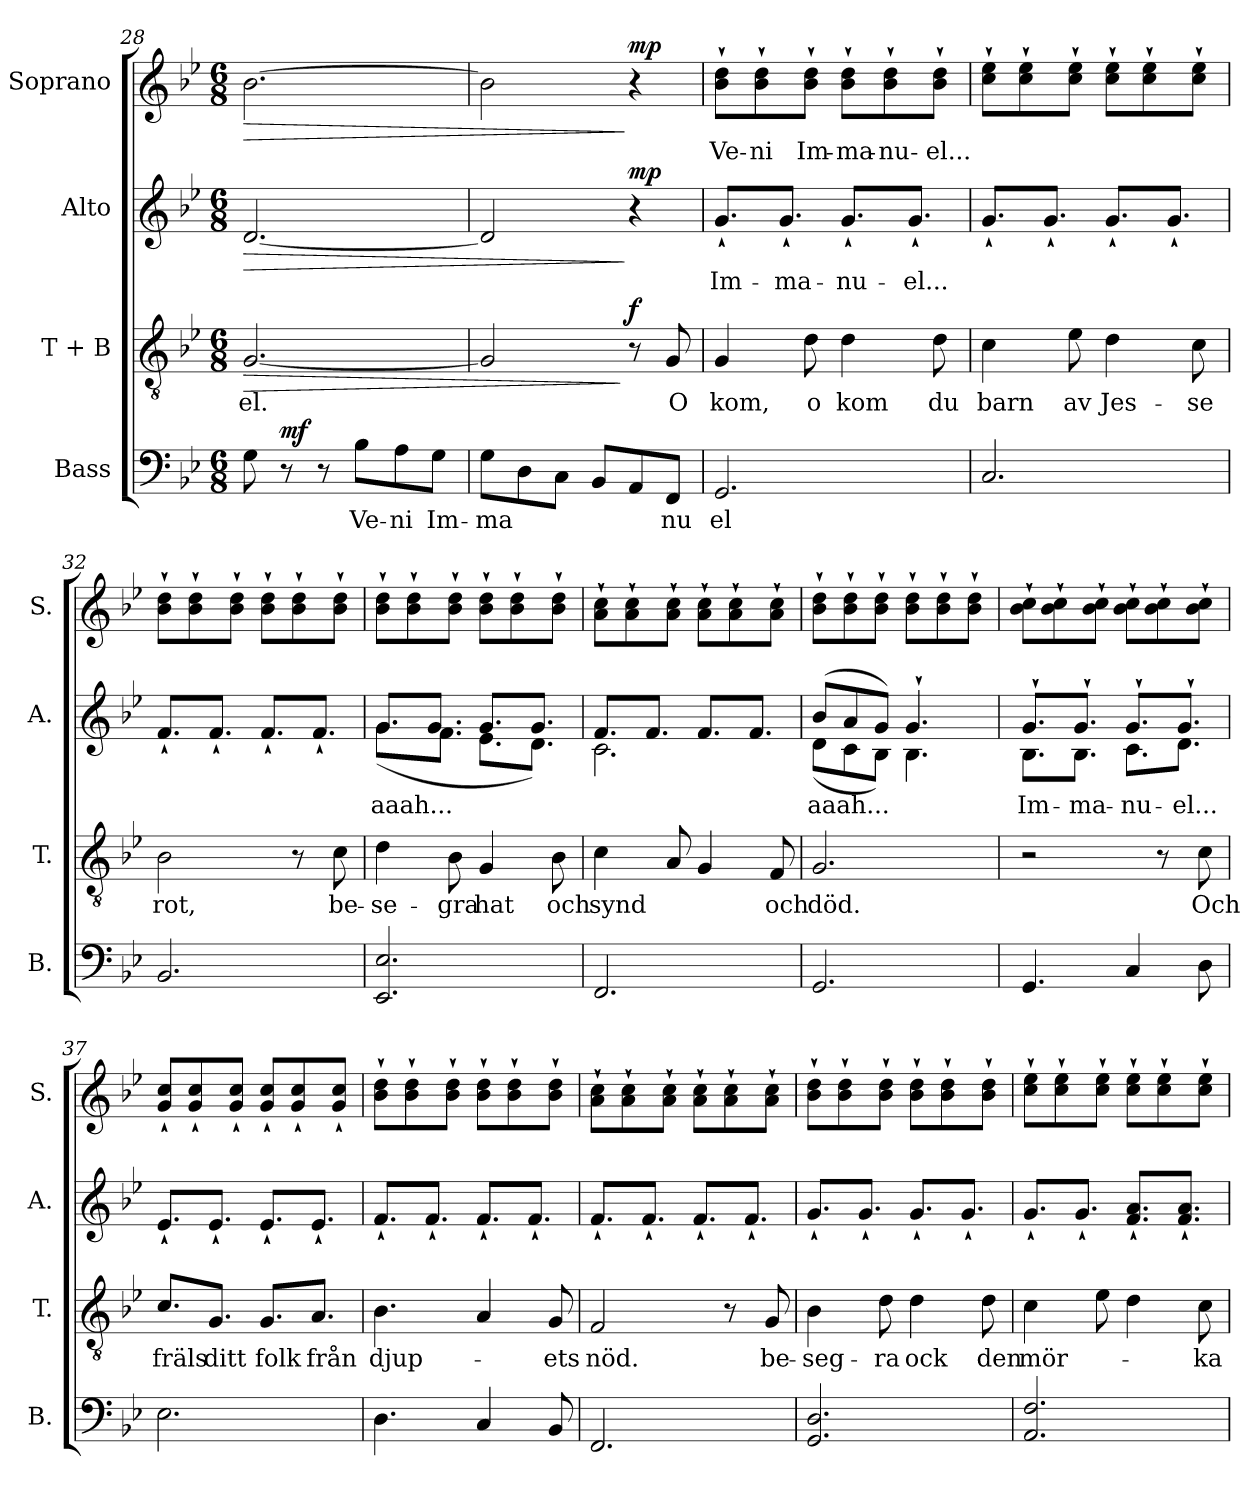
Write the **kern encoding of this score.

**kern	**text	**dynam	**kern	**text	**dynam	**kern	**text	**dynam	**kern	**text	**dynam
*part4	*part4	*part4	*part3	*part3	*part3	*part2	*part2	*part2	*part1	*part1	*part1
*staff4	*staff4	*staff4	*staff3	*staff3	*staff3	*staff2	*staff2	*staff2	*staff1	*staff1	*staff1
*I"Bass	*	*	*I"T + B	*	*	*I"Alto	*	*	*I"Soprano	*	*
*I'B.	*	*	*I'T.	*	*	*I'A.	*	*	*I'S.	*	*
*clefF4	*	*	*clefGv2	*	*	*clefG2	*	*	*clefG2	*	*
*k[b-e-]	*	*	*k[b-e-]	*	*	*k[b-e-]	*	*	*k[b-e-]	*	*
*M6/8	*	*	*M6/8	*	*	*M6/8	*	*	*M6/8	*	*
=28	=28	=28	=28	=28	=28	=28	=28	=28	=28	=28	=28
!	!	!	!	!LO:LY:b	!LO:HP:b	!	!	!LO:HP:b	!	!	!LO:HP:b
8G\	.	.	[2.G/	el.	>	[2.d/	.	>	[2.b-\	.	>
!	!	!LO:DY:b	!	!	!	!	!	!	!	!	!
8r	.	mf	.	.	.	.	.	.	.	.	.
8r	.	.	.	.	.	.	.	.	.	.	.
!	!LO:LY:b	!	!	!	!	!	!	!	!	!	!
8B-\L	Ve-	.	.	.	.	.	.	.	.	.	.
!	!LO:LY:b	!	!	!	!	!	!	!	!	!	!
8A\	-ni	.	.	.	.	.	.	.	.	.	.
!	!LO:LY:b	!	!	!	!	!	!	!	!	!	!
8G\J	Im-	.	.	.	.	.	.	.	.	.	.
=29	=29	=29	=29	=29	=29	=29	=29	=29	=29	=29	=29
!	!LO:LY:b	!	!	!	!	!	!	!	!	!	!
8G\L	-ma	.	2G/]	.	.	2d/]	.	.	2b-\]	.	.
8D\	.	.	.	.	.	.	.	.	.	.	.
8C\J	.	.	.	.	.	.	.	.	.	.	.
8BB-/L	.	.	.	.	.	.	.	.	.	.	.
!	!	!	!	!	!LO:DY:n=1:b	!	!	!LO:DY:n=1:b	!	!	!LO:DY:n=1:b
8AA/	.	.	8r	.	] f	4r	.	] mp	4r	.	] mp
!	!LO:LY:b	!	!	!LO:LY:b	!	!	!	!	!	!	!
8FF/J	nu	.	8G/	O	.	.	.	.	.	.	.
=30	=30	=30	=30	=30	=30	=30	=30	=30	=30	=30	=30
!	!LO:LY:b	!	!	!LO:LY:b	!	!	!LO:LY:b	!	!	!LO:LY:b	!
2.GG/	el	.	4G/	kom,	.	8.g`/L	Im-	.	8b-\` 8dd\`L	Ve-	.
!	!	!	!	!	!	!	!	!	!	!LO:LY:b	!
.	.	.	.	.	.	.	.	.	8b-\` 8dd\`	-ni	.
!	!	!	!	!	!	!	!LO:LY:b	!	!	!	!
.	.	.	.	.	.	8.g`/J	-ma-	.	.	.	.
!	!	!	!	!LO:LY:b	!	!	!	!	!	!LO:LY:b	!
.	.	.	8d\	o	.	.	.	.	8b-\` 8dd\`J	Im-	.
!	!	!	!	!LO:LY:b	!	!	!LO:LY:b	!	!	!LO:LY:b	!
.	.	.	4d\	kom	.	8.g`/L	-nu-	.	8b-\` 8dd\`L	-ma-	.
!	!	!	!	!	!	!	!	!	!	!LO:LY:b	!
.	.	.	.	.	.	.	.	.	8b-\` 8dd\`	-nu-	.
!	!	!	!	!	!	!	!LO:LY:b	!	!	!	!
.	.	.	.	.	.	8.g`/J	-el...	.	.	.	.
!	!	!	!	!LO:LY:b	!	!	!	!	!	!LO:LY:b	!
.	.	.	8d\	du	.	.	.	.	8b-\` 8dd\`J	-el...	.
=31	=31	=31	=31	=31	=31	=31	=31	=31	=31	=31	=31
!	!	!	!	!LO:LY:b	!	!	!	!	!	!	!
2.C/	.	.	4c\	barn	.	8.g`/L	.	.	8cc\` 8ee-\`L	.	.
.	.	.	.	.	.	.	.	.	8cc\` 8ee-\`	.	.
.	.	.	.	.	.	8.g`/J	.	.	.	.	.
!	!	!	!	!LO:LY:b	!	!	!	!	!	!	!
.	.	.	8e-\	av	.	.	.	.	8cc\` 8ee-\`J	.	.
!	!	!	!	!LO:LY:b	!	!	!	!	!	!	!
.	.	.	4d\	Jes-	.	8.g`/L	.	.	8cc\` 8ee-\`L	.	.
.	.	.	.	.	.	.	.	.	8cc\` 8ee-\`	.	.
.	.	.	.	.	.	8.g`/J	.	.	.	.	.
!	!	!	!	!LO:LY:b	!	!	!	!	!	!	!
.	.	.	8c\	-se	.	.	.	.	8cc\` 8ee-\`J	.	.
!!LO:PB:g=z
=32	=32	=32	=32	=32	=32	=32	=32	=32	=32	=32	=32
!	!	!	!	!LO:LY:b	!	!	!	!	!	!	!
2.BB-/	.	.	2B-\	rot,	.	8.f`/L	.	.	8b-\` 8dd\`L	.	.
.	.	.	.	.	.	.	.	.	8b-\` 8dd\`	.	.
.	.	.	.	.	.	8.f`/J	.	.	.	.	.
.	.	.	.	.	.	.	.	.	8b-\` 8dd\`J	.	.
.	.	.	.	.	.	8.f`/L	.	.	8b-\` 8dd\`L	.	.
.	.	.	8r	.	.	.	.	.	8b-\` 8dd\`	.	.
.	.	.	.	.	.	8.f`/J	.	.	.	.	.
!	!	!	!	!LO:LY:b	!	!	!	!	!	!	!
.	.	.	8c\	be-	.	.	.	.	8b-\` 8dd\`J	.	.
=33	=33	=33	=33	=33	=33	=33	=33	=33	=33	=33	=33
!	!	!	!	!LO:LY:b	!	!	!LO:LY:b	!	!	!	!
*	*	*	*	*	*	*^	*	*	*	*	*
2.EE-/ 2.E-/	.	.	4d\	-se-	.	8.g/L	(8.g\L	aaah...	.	8b-\` 8dd\`L	.	.
.	.	.	.	.	.	.	.	.	.	8b-\` 8dd\`	.	.
.	.	.	.	.	.	8.g/J	8.f\J	.	.	.	.	.
!	!	!	!	!LO:LY:b	!	!	!	!	!	!	!	!
.	.	.	8B-\	-gra	.	.	.	.	.	8b-\` 8dd\`J	.	.
!	!	!	!	!LO:LY:b	!	!	!	!	!	!	!	!
.	.	.	4G/	hat	.	8.g/L	8.e-\L	.	.	8b-\` 8dd\`L	.	.
.	.	.	.	.	.	.	.	.	.	8b-\` 8dd\`	.	.
.	.	.	.	.	.	8.g/J	8.d\J)	.	.	.	.	.
!	!	!	!	!LO:LY:b	!	!	!	!	!	!	!	!
.	.	.	8B-\	och	.	.	.	.	.	8b-\` 8dd\`J	.	.
=34	=34	=34	=34	=34	=34	=34	=34	=34	=34	=34	=34	=34
!	!	!	!	!LO:LY:b	!	!	!	!	!	!	!	!
2.FF/	.	.	4c\	synd	.	8.f/L	2.c\	.	.	8a\` 8cc\`L	.	.
.	.	.	.	.	.	.	.	.	.	8a\` 8cc\`	.	.
.	.	.	.	.	.	8.f/J	.	.	.	.	.	.
.	.	.	8A/	.	.	.	.	.	.	8a\` 8cc\`J	.	.
.	.	.	4G/	.	.	8.f/L	.	.	.	8a\` 8cc\`L	.	.
.	.	.	.	.	.	.	.	.	.	8a\` 8cc\`	.	.
.	.	.	.	.	.	8.f/J	.	.	.	.	.	.
!	!	!	!	!LO:LY:b	!	!	!	!	!	!	!	!
.	.	.	8F/	och	.	.	.	.	.	8a\` 8cc\`J	.	.
=35	=35	=35	=35	=35	=35	=35	=35	=35	=35	=35	=35	=35
!	!	!	!	!LO:LY:b	!	!	!	!LO:LY:b	!	!	!	!
2.GG/	.	.	2.G/	död.	.	(8b-/L	(8d\L	aaah...	.	8b-\` 8dd\`L	.	.
.	.	.	.	.	.	8a/	8c\	.	.	8b-\` 8dd\`	.	.
.	.	.	.	.	.	8g/J)	8B-\J)	.	.	8b-\` 8dd\`J	.	.
.	.	.	.	.	.	4.g`/	4.B-\	.	.	8b-\` 8dd\`L	.	.
.	.	.	.	.	.	.	.	.	.	8b-\` 8dd\`	.	.
.	.	.	.	.	.	.	.	.	.	8b-\` 8dd\`J	.	.
=36	=36	=36	=36	=36	=36	=36	=36	=36	=36	=36	=36	=36
!	!	!	!	!	!	!	!	!LO:LY:b	!	!	!	!
4.GG/	.	.	2r	.	.	8.g`/L	8.B-\L	Im-	.	8b-\` 8cc\`L	.	.
.	.	.	.	.	.	.	.	.	.	8b-\` 8cc\`	.	.
!	!	!	!	!	!	!	!	!LO:LY:b	!	!	!	!
.	.	.	.	.	.	8.g`/J	8.B-\J	-ma-	.	.	.	.
.	.	.	.	.	.	.	.	.	.	8b-\` 8cc\`J	.	.
!	!	!	!	!	!	!	!	!LO:LY:b	!	!	!	!
4C/	.	.	.	.	.	8.g`/L	8.c\L	-nu-	.	8b-\` 8cc\`L	.	.
.	.	.	8r	.	.	.	.	.	.	8b-\` 8cc\`	.	.
!	!	!	!	!	!	!	!	!LO:LY:b	!	!	!	!
.	.	.	.	.	.	8.g`/J	8.d\J	-el...	.	.	.	.
!	!	!	!	!LO:LY:b	!	!	!	!	!	!	!	!
8D\	.	.	8c\	Och	.	.	.	.	.	8b-\` 8cc\`J	.	.
*	*	*	*	*	*	*v	*v	*	*	*	*	*
=37	=37	=37	=37	=37	=37	=37	=37	=37	=37	=37	=37
!	!	!	!	!LO:LY:b	!	!	!	!	!	!	!
2.E-\	.	.	8.c/L	fräls	.	8.e-`/L	.	.	8g/` 8cc/`L	.	.
.	.	.	.	.	.	.	.	.	8g/` 8cc/`	.	.
!	!	!	!	!LO:LY:b	!	!	!	!	!	!	!
.	.	.	8.G/J	ditt	.	8.e-`/J	.	.	.	.	.
.	.	.	.	.	.	.	.	.	8g/` 8cc/`J	.	.
!	!	!	!	!LO:LY:b	!	!	!	!	!	!	!
.	.	.	8.G/L	folk	.	8.e-`/L	.	.	8g/` 8cc/`L	.	.
.	.	.	.	.	.	.	.	.	8g/` 8cc/`	.	.
!	!	!	!	!LO:LY:b	!	!	!	!	!	!	!
.	.	.	8.A/J	från	.	8.e-`/J	.	.	.	.	.
.	.	.	.	.	.	.	.	.	8g/` 8cc/`J	.	.
=38	=38	=38	=38	=38	=38	=38	=38	=38	=38	=38	=38
!	!	!	!	!LO:LY:b	!	!	!	!	!	!	!
4.D\	.	.	4.B-\	djup-	.	8.f`/L	.	.	8b-\` 8dd\`L	.	.
.	.	.	.	.	.	.	.	.	8b-\` 8dd\`	.	.
.	.	.	.	.	.	8.f`/J	.	.	.	.	.
.	.	.	.	.	.	.	.	.	8b-\` 8dd\`J	.	.
4C/	.	.	4A/	.	.	8.f`/L	.	.	8b-\` 8dd\`L	.	.
.	.	.	.	.	.	.	.	.	8b-\` 8dd\`	.	.
.	.	.	.	.	.	8.f`/J	.	.	.	.	.
!	!	!	!	!LO:LY:b	!	!	!	!	!	!	!
8BB-/	.	.	8G/	-ets	.	.	.	.	8b-\` 8dd\`J	.	.
=39	=39	=39	=39	=39	=39	=39	=39	=39	=39	=39	=39
!	!	!	!	!LO:LY:b	!	!	!	!	!	!	!
2.FF/	.	.	2F/	nöd.	.	8.f`/L	.	.	8a\` 8cc\`L	.	.
.	.	.	.	.	.	.	.	.	8a\` 8cc\`	.	.
.	.	.	.	.	.	8.f`/J	.	.	.	.	.
.	.	.	.	.	.	.	.	.	8a\` 8cc\`J	.	.
.	.	.	.	.	.	8.f`/L	.	.	8a\` 8cc\`L	.	.
.	.	.	8r	.	.	.	.	.	8a\` 8cc\`	.	.
.	.	.	.	.	.	8.f`/J	.	.	.	.	.
!	!	!	!	!LO:LY:b	!	!	!	!	!	!	!
.	.	.	8G/	be-	.	.	.	.	8a\` 8cc\`J	.	.
=40	=40	=40	=40	=40	=40	=40	=40	=40	=40	=40	=40
!	!	!	!	!LO:LY:b	!	!	!	!	!	!	!
2.GG/ 2.D/	.	.	4B-\	-seg-	.	8.g`/L	.	.	8b-\` 8dd\`L	.	.
.	.	.	.	.	.	.	.	.	8b-\` 8dd\`	.	.
.	.	.	.	.	.	8.g`/J	.	.	.	.	.
!	!	!	!	!LO:LY:b	!	!	!	!	!	!	!
.	.	.	8d\	-ra	.	.	.	.	8b-\` 8dd\`J	.	.
!	!	!	!	!LO:LY:b	!	!	!	!	!	!	!
.	.	.	4d\	ock	.	8.g`/L	.	.	8b-\` 8dd\`L	.	.
.	.	.	.	.	.	.	.	.	8b-\` 8dd\`	.	.
.	.	.	.	.	.	8.g`/J	.	.	.	.	.
!	!	!	!	!LO:LY:b	!	!	!	!	!	!	!
.	.	.	8d\	den	.	.	.	.	8b-\` 8dd\`J	.	.
!!LO:LB:g=z
=41	=41	=41	=41	=41	=41	=41	=41	=41	=41	=41	=41
!	!	!	!	!LO:LY:b	!	!	!	!	!	!	!
2.AA/ 2.F/	.	.	4c\	mör-	.	8.g`/L	.	.	8cc\` 8ee-\`L	.	.
.	.	.	.	.	.	.	.	.	8cc\` 8ee-\`	.	.
.	.	.	.	.	.	8.g`/J	.	.	.	.	.
.	.	.	8e-\	.	.	.	.	.	8cc\` 8ee-\`J	.	.
.	.	.	4d\	.	.	8.f/` 8.a/`L	.	.	8cc\` 8ee-\`L	.	.
.	.	.	.	.	.	.	.	.	8cc\` 8ee-\`	.	.
.	.	.	.	.	.	8.f/` 8.a/`J	.	.	.	.	.
!	!	!	!	!LO:LY:b	!	!	!	!	!	!	!
.	.	.	8c\	-ka	.	.	.	.	8cc\` 8ee-\`J	.	.
=	=	=	=	=	=	=	=	=	=	=	=
*-	*-	*-	*-	*-	*-	*-	*-	*-	*-	*-	*-
